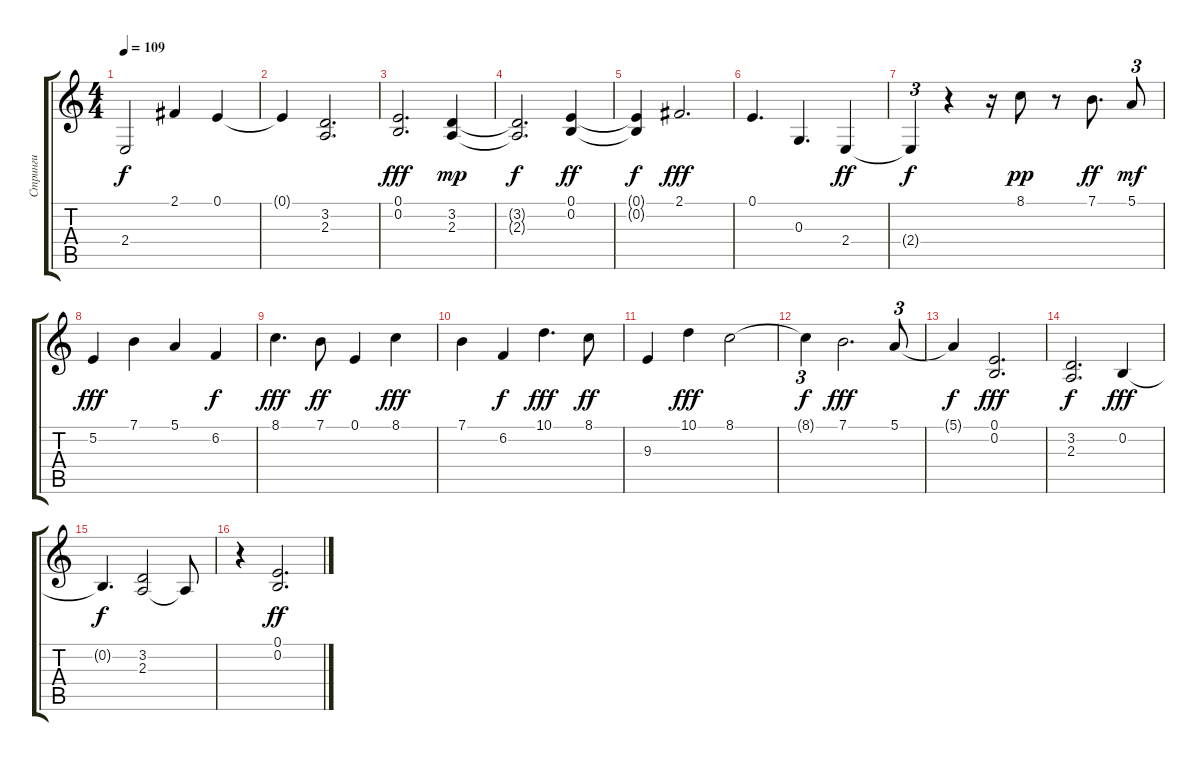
\track ("Стринги" "Стринги") {instrument stringensemble2}
\staff {score tabs}
\tuning (E4 B3 G3 D3 A2 E2) {hide}
\ts (4 4)
\tempo 109
\clef g2
\ks c
2.4{t}.2{dy f} 2.1.4 0.1.4 |
0.1{t}.4 (3.2 2.3).2{d} |
(0.1 0.2).2{d dy fff} (3.2 2.3).4{dy mp} |
(3.2{t} 2.3{t}).2{d dy f} (0.1 0.2).4{dy ff} |
(0.1{t} 0.2{t}).4{dy f} 2.1.2{d dy fff} |
0.1.4{d} 0.3.4{d} 2.4.4{dy ff} |
2.4{t}.4{tu (3 2) dy f} r.4 r.16 8.1.8{dy pp} r.8 7.1.8{d dy ff} 5.1.8{tu (3 2) dy mf} |
5.2.4{dy fff} 7.1.4 5.1.4 6.2.4{dy f} |
8.1.4{d dy fff} 7.1.8{dy ff} 0.1.4 8.1.4{dy fff} |
7.1.4 6.2.4{dy f} 10.1.4{d dy fff} 8.1.8{dy ff} |
9.3.4 10.1.4{dy fff} 8.1.2 |
8.1{t}.4{tu (3 2) dy f} 7.1.2{d dy fff} 5.1.8{tu (3 2)} |
5.1{t}.4{dy f} (0.1 0.2).2{d dy fff} |
(3.2 2.3).2{d dy f} 0.2.4{dy fff} |
0.2{t}.4{d dy f} (3.2 2.3).2 2.3{t}.8 |
r.4 (0.1 0.2).2{d dy ff}
